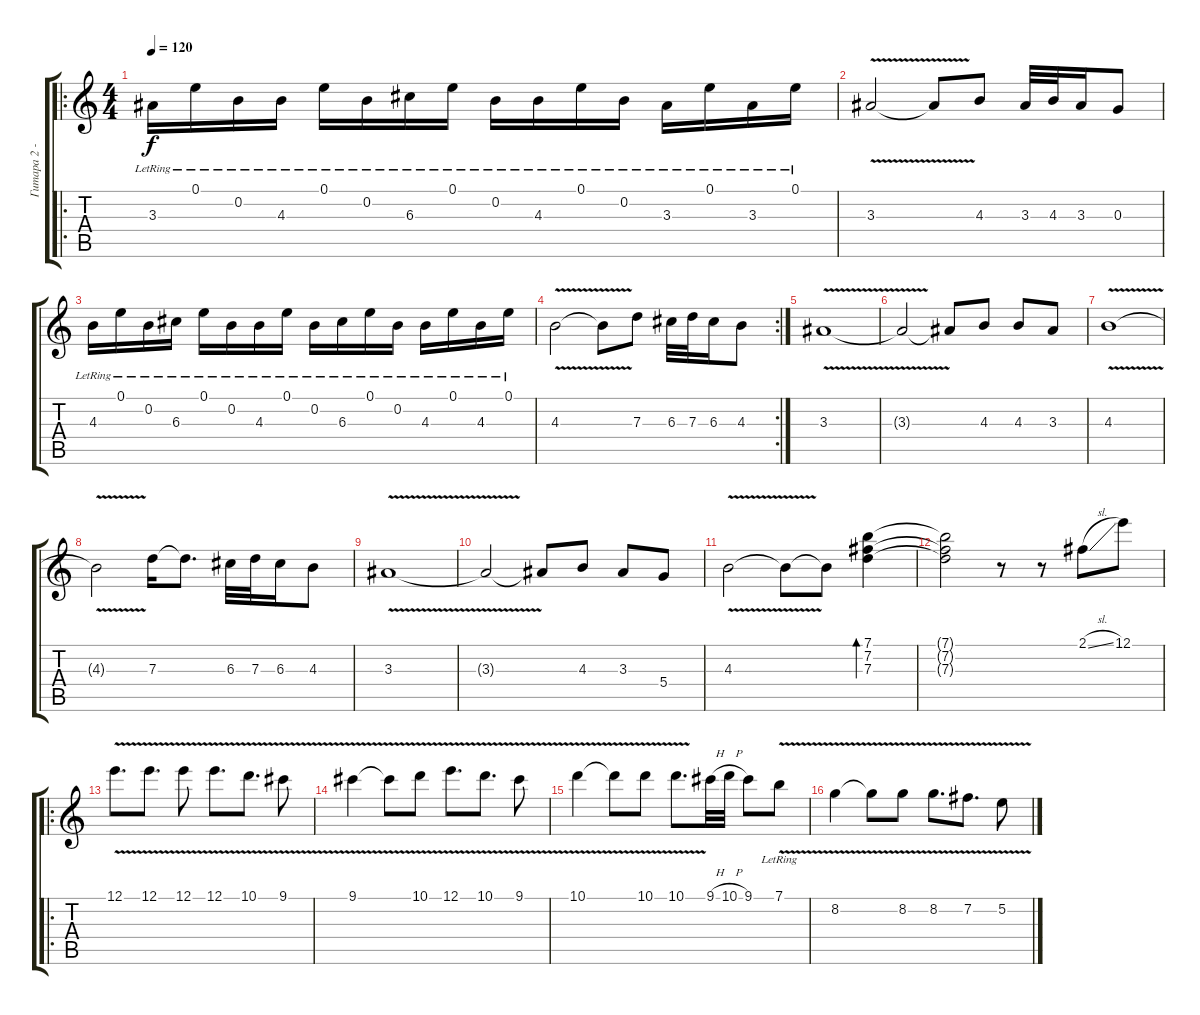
\track ("Гитара 2 - Соло" "Гитара 2 -") {instrument acousticguitarsteel}
\staff {score tabs}
\tuning (E4 B3 G3 D3 A2 E2) {hide}
\ro
\ts (4 4)
\tempo 120
\clef g2
\ks c
3.3{lr}.16{dy f} 0.1{lr}.16 0.2{lr}.16 4.3{lr}.16 0.1{lr}.16 0.2{lr}.16 6.3{lr}.16 0.1{lr}.16 0.2{lr}.16 4.3{lr}.16 0.1{lr}.16 0.2{lr}.16 3.3{lr}.16 0.1{lr}.16 3.3{lr}.16 0.1{lr}.16 |
3.3{v}.2 3.3{t}.8 4.3.8 3.3.32 4.3.32 3.3.16 0.3.8 |
4.3{lr}.16 0.1{lr}.16 0.2{lr}.16 6.3{lr}.16 0.1{lr}.16 0.2{lr}.16 4.3{lr}.16 0.1{lr}.16 0.2{lr}.16 6.3{lr}.16 0.1{lr}.16 0.2{lr}.16 4.3{lr}.16 0.1{lr}.16 4.3{lr}.16 0.1{lr}.16 |
\rc 2
4.3{v}.2 4.3{t}.8 7.3.8 6.3.32 7.3.32 6.3.16 4.3.8 |
3.3{v}.1 |
3.3{t}.2 3.3{t}.8 4.3.8 4.3.8 3.3.8 |
4.3{v}.1 |
4.3{t}.2 7.3.16 7.3{t}.8{d} 6.3.32 7.3.32 6.3.16 4.3.8 |
3.3{v}.1 |
3.3{t}.2 3.3{t}.8 4.3.8 3.3.8 5.4.8 |
4.3{v}.2 4.3{t}.8 4.3{t}.8 (7.1 7.2 7.3).4{bd 120} |
(7.1{t} 7.2{t} 7.3{t}).2 r.8 r.8 2.1{sl}.8 12.1.8 |
\ro
12.1{v}.8{d} 12.1{v}.8{d} 12.1{v}.8 12.1{v}.8{d} 10.1{v}.8{d} 9.1{v}.8 |
9.1{v}.4 9.1{t}.8 10.1{v}.8 12.1{v}.8{d} 10.1{v}.8{d} 9.1{v}.8 |
10.1{v}.4 10.1{t}.8 10.1{v}.8 10.1{v}.8{d} 9.1{h}.32 10.1{h}.32 9.1.8 7.1{v lr}.8 |
8.2{v}.4 8.2{t}.8 8.2{v}.8 8.2{v}.8{d} 7.2{v}.8{d} 5.2{v}.8
